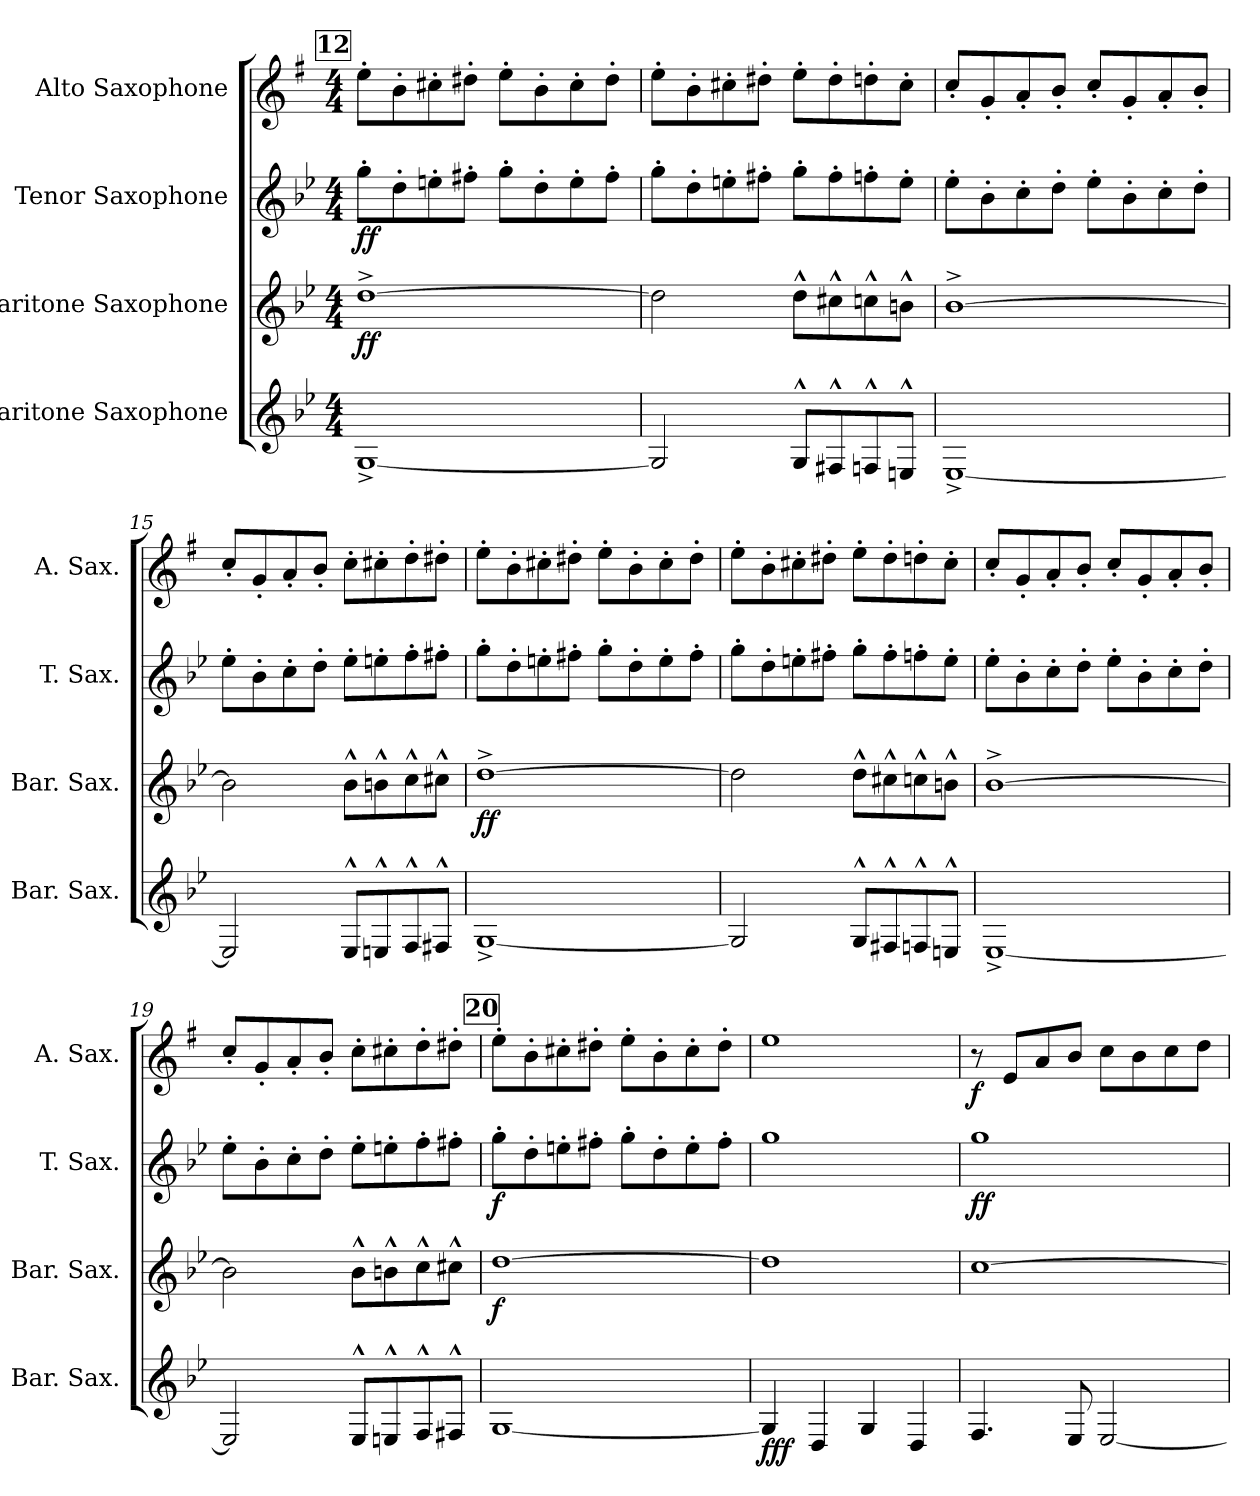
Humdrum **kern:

**kern	**dynam	**kern	**dynam	**kern	**dynam	**kern	**dynam
*part4	*part4	*part3	*part3	*part2	*part2	*part1	*part1
*staff4	*staff4	*staff3	*staff3	*staff2	*staff2	*staff1	*staff1
*I"Baritone Saxophone	*	*I"Baritone Saxophone	*	*I"Tenor Saxophone	*	*I"Alto Saxophone	*
*I'Bar. Sax.	*	*I'Bar. Sax.	*	*I'T. Sax.	*	*I'A. Sax.	*
*clefG2	*	*clefG2	*	*clefG2	*	*clefG2	*
*ITrd12c21	*	*ITrd12c21	*	*ITrd8c14	*	*ITrd5c9	*
*k[b-e-]	*	*k[b-e-]	*	*k[b-e-]	*	*k[b-e-]	*
*M4/4	*	*M4/4	*	*M4/4	*	*M4/4	*
!!LO:REH:place=s1:a:B:fs=14:t=12
=12	=12	=12	=12	=12	=12	=12	=12
!	!	!	!LO:DY:b	!	!LO:DY:b	!	!
[1GG^	.	[1d^	ff	8g'\L	ff	8g'\L	.
.	.	.	.	8d'\	.	8d'\	.
.	.	.	.	8en'\	.	8en'\	.
.	.	.	.	8f#X'\J	.	8f#X'\J	.
.	.	.	.	8g'\L	.	8g'\L	.
.	.	.	.	8d'\	.	8d'\	.
.	.	.	.	8e'\	.	8e'\	.
.	.	.	.	8f#'\J	.	8f#'\J	.
!!LO:PB:g=z
=13	=13	=13	=13	=13	=13	=13	=13
2GG/]	.	2d\]	.	8g'\L	.	8g'\L	.
.	.	.	.	8d'\	.	8d'\	.
.	.	.	.	8en'\	.	8en'\	.
.	.	.	.	8f#X'\J	.	8f#X'\J	.
8GG^^/L	.	8d^^\L	.	8g'\L	.	8g'\L	.
8FF#X^^/	.	8c#X^^\	.	8f#'\	.	8f#'\	.
8FFn^^/	.	8cn^^\	.	8fn'\	.	8fn'\	.
8EEn^^/J	.	8Bn^^\J	.	8e'\J	.	8e'\J	.
=14	=14	=14	=14	=14	=14	=14	=14
[1EE-^	.	[1B-^	.	8e-'\L	.	8e-'/L	.
.	.	.	.	8B-'\	.	8B-'/	.
.	.	.	.	8c'\	.	8c'/	.
.	.	.	.	8d'\J	.	8d'/J	.
.	.	.	.	8e-'\L	.	8e-'/L	.
.	.	.	.	8B-'\	.	8B-'/	.
.	.	.	.	8c'\	.	8c'/	.
.	.	.	.	8d'\J	.	8d'/J	.
=15	=15	=15	=15	=15	=15	=15	=15
2EE-/]	.	2B-\]	.	8e-'\L	.	8e-'/L	.
.	.	.	.	8B-'\	.	8B-'/	.
.	.	.	.	8c'\	.	8c'/	.
.	.	.	.	8d'\J	.	8d'/J	.
8EE-^^/L	.	8B-^^\L	.	8e-'\L	.	8e-'\L	.
8EEn^^/	.	8Bn^^\	.	8en'\	.	8en'\	.
8FF^^/	.	8c^^\	.	8f'\	.	8f'\	.
8FF#X^^/J	.	8c#X^^\J	.	8f#X'\J	.	8f#X'\J	.
=16	=16	=16	=16	=16	=16	=16	=16
!	!	!	!LO:DY:b	!	!	!	!
[1GG^	.	[1d^	ff	8g'\L	.	8g'\L	.
.	.	.	.	8d'\	.	8d'\	.
.	.	.	.	8en'\	.	8en'\	.
.	.	.	.	8f#X'\J	.	8f#X'\J	.
.	.	.	.	8g'\L	.	8g'\L	.
.	.	.	.	8d'\	.	8d'\	.
.	.	.	.	8e'\	.	8e'\	.
.	.	.	.	8f#'\J	.	8f#'\J	.
!!LO:LB:g=z
=17	=17	=17	=17	=17	=17	=17	=17
2GG/]	.	2d\]	.	8g'\L	.	8g'\L	.
.	.	.	.	8d'\	.	8d'\	.
.	.	.	.	8en'\	.	8en'\	.
.	.	.	.	8f#X'\J	.	8f#X'\J	.
8GG^^/L	.	8d^^\L	.	8g'\L	.	8g'\L	.
8FF#X^^/	.	8c#X^^\	.	8f#'\	.	8f#'\	.
8FFn^^/	.	8cn^^\	.	8fn'\	.	8fn'\	.
8EEn^^/J	.	8Bn^^\J	.	8e'\J	.	8e'\J	.
=18	=18	=18	=18	=18	=18	=18	=18
[1EE-^	.	[1B-^	.	8e-'\L	.	8e-'/L	.
.	.	.	.	8B-'\	.	8B-'/	.
.	.	.	.	8c'\	.	8c'/	.
.	.	.	.	8d'\J	.	8d'/J	.
.	.	.	.	8e-'\L	.	8e-'/L	.
.	.	.	.	8B-'\	.	8B-'/	.
.	.	.	.	8c'\	.	8c'/	.
.	.	.	.	8d'\J	.	8d'/J	.
=19	=19	=19	=19	=19	=19	=19	=19
2EE-/]	.	2B-\]	.	8e-'\L	.	8e-'/L	.
.	.	.	.	8B-'\	.	8B-'/	.
.	.	.	.	8c'\	.	8c'/	.
.	.	.	.	8d'\J	.	8d'/J	.
8EE-^^/L	.	8B-^^\L	.	8e-'\L	.	8e-'\L	.
8EEn^^/	.	8Bn^^\	.	8en'\	.	8en'\	.
8FF^^/	.	8c^^\	.	8f'\	.	8f'\	.
8FF#X^^/J	.	8c#X^^\J	.	8f#X'\J	.	8f#X'\J	.
!!LO:REH:place=s1:a:B:fs=14:t=20
=20	=20	=20	=20	=20	=20	=20	=20
!	!	!	!LO:DY:b	!	!LO:DY:b	!	!
[1GG	.	[1d	f	8g'\L	f	8g'\L	.
.	.	.	.	8d'\	.	8d'\	.
.	.	.	.	8en'\	.	8en'\	.
.	.	.	.	8f#X'\J	.	8f#X'\J	.
.	.	.	.	8g'\L	.	8g'\L	.
.	.	.	.	8d'\	.	8d'\	.
.	.	.	.	8e'\	.	8e'\	.
.	.	.	.	8f#'\J	.	8f#'\J	.
!!LO:LB:g=z
=21	=21	=21	=21	=21	=21	=21	=21
!	!LO:DY:b	!	!	!	!	!	!
4GG/]	fff	1d]	.	1g	.	1g	.
4DD/	.	.	.	.	.	.	.
4GG/	.	.	.	.	.	.	.
4DD/	.	.	.	.	.	.	.
=22	=22	=22	=22	=22	=22	=22	=22
!	!	!	!	!	!LO:DY:b	!	!
!	!	!	!	!	!LO:DY:n=1:b	!	!LO:DY:b
4.FF/	.	[1c	.	1g	f f	8r	f
.	.	.	.	.	.	8G/L	.
.	.	.	.	.	.	8c/	.
8EE-/	.	.	.	.	.	8d/J	.
[2EE-/	.	.	.	.	.	8e-\L	.
.	.	.	.	.	.	8d\	.
.	.	.	.	.	.	8e-\	.
.	.	.	.	.	.	8f\J	.
=	=	=	=	=	=	=	=
*-	*-	*-	*-	*-	*-	*-	*-
